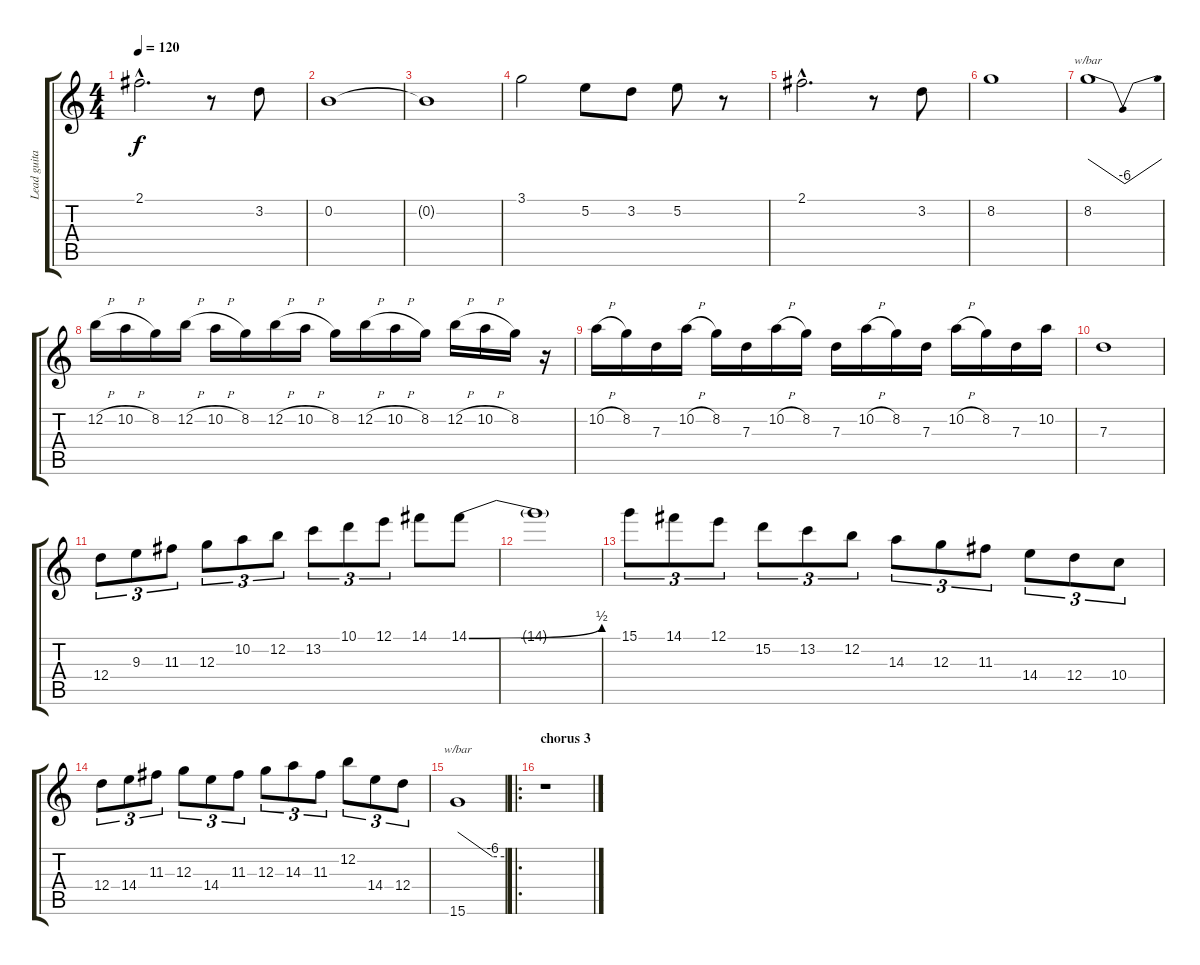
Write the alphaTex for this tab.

\track ("Lead guitare" "Lead guita") {instrument overdrivenguitar}
\staff {score tabs}
\tuning (E4 B3 G3 D3 A2 E2) {hide}
\ts (4 4)
\tempo 120
\clef g2
\ks c
2.1{hac}.2{d dy f} r.8 3.2.8 |
0.2.1 |
0.2{t}.1 |
3.1.2 5.2.8 3.2.8 5.2.8 r.8 |
2.1{hac}.2{d} r.8 3.2.8 |
8.2.1 |
8.2.1{tbe (dip default 0 0 30 -24 60 0)} |
12.2{h}.16 10.2{h}.16 8.2.16 12.2{h}.16 10.2{h}.16 8.2.16 12.2{h}.16 10.2{h}.16 8.2.16 12.2{h}.16 10.2{h}.16 8.2.16 12.2{h}.16 10.2{h}.16 8.2.16 r.16 |
10.2{h}.16 8.2.16 7.3.16 10.2{h}.16 8.2.16 7.3.16 10.2{h}.16 8.2.16 7.3.16 10.2{h}.16 8.2.16 7.3.16 10.2{h}.16 8.2.16 7.3.16 10.2.16 |
7.3.1 |
12.4.8{tu (3 2)} 9.3.8{tu (3 2)} 11.3.8{tu (3 2)} 12.3.8{tu (3 2)} 10.2.8{tu (3 2)} 12.2.8{tu (3 2)} 13.2.8{tu (3 2)} 10.1.8{tu (3 2)} 12.1.8{tu (3 2)} 14.1.8 14.1{be (bend 0 0 60 2)}.8 |
14.1{t}.1 |
15.1.8{tu (3 2)} 14.1.8{tu (3 2)} 12.1.8{tu (3 2)} 15.2.8{tu (3 2)} 13.2.8{tu (3 2)} 12.2.8{tu (3 2)} 14.3.8{tu (3 2)} 12.3.8{tu (3 2)} 11.3.8{tu (3 2)} 14.4.8{tu (3 2)} 12.4.8{tu (3 2)} 10.4.8{tu (3 2)} |
12.4.8{tu (3 2)} 14.4.8{tu (3 2)} 11.3.8{tu (3 2)} 12.3.8{tu (3 2)} 14.4.8{tu (3 2)} 11.3.8{tu (3 2)} 12.3.8{tu (3 2)} 14.3.8{tu (3 2)} 11.3.8{tu (3 2)} 12.2.8{tu (3 2)} 14.4.8{tu (3 2)} 12.4.8{tu (3 2)} |
15.6.1{tbe (custom default 0 0 45 -24 60 -24)} |
\ro
\section ("" "chorus 3")
r.1
